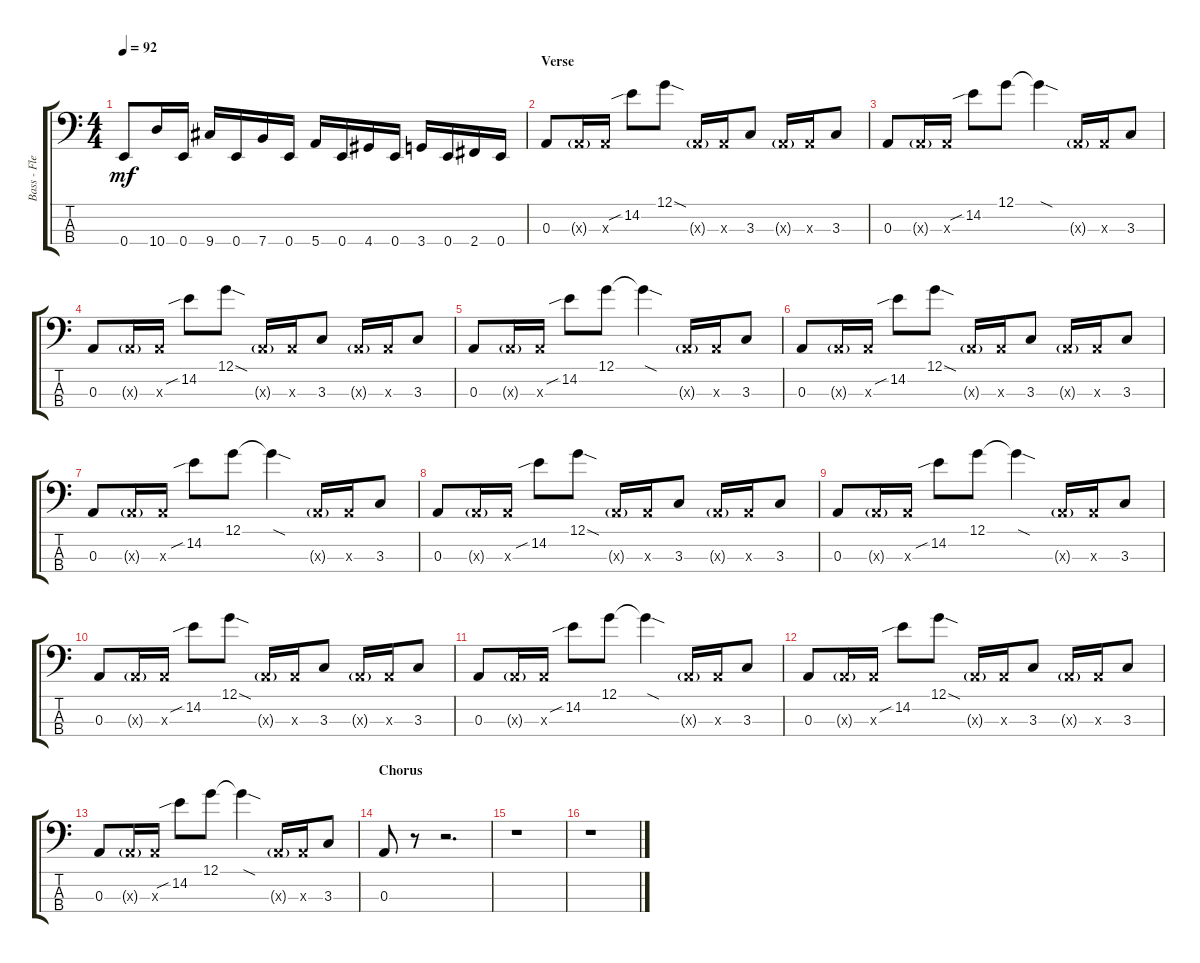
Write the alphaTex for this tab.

\track ("Bass - Flea" "Bass - Fle") {instrument electricbassfinger}
\staff {score tabs}
\tuning (G2 D2 A1 E1) {hide}
\ts (4 4)
\tempo 92
\clef f4
\ks c
0.4.8{dy mf} 10.4.16 0.4.16 9.4.16 0.4.16 7.4.16 0.4.16 5.4.16 0.4.16 4.4.16 0.4.16 3.4.16 0.4.16 2.4.16 0.4.16 |
\section ("" "Verse")
0.3.8 0.3{g x}.16 0.3{x}.16 14.2{sib}.8 12.1{sod}.8 0.3{g x}.16 0.3{x}.16 3.3.8 0.3{g x}.16 0.3{x}.16 3.3.8 |
0.3.8 0.3{g x}.16 0.3{x}.16 14.2{sib}.8 12.1.8 12.1{sod t}.4 0.3{g x}.16 0.3{x}.16 3.3.8 |
0.3.8 0.3{g x}.16 0.3{x}.16 14.2{sib}.8 12.1{sod}.8 0.3{g x}.16 0.3{x}.16 3.3.8 0.3{g x}.16 0.3{x}.16 3.3.8 |
0.3.8 0.3{g x}.16 0.3{x}.16 14.2{sib}.8 12.1.8 12.1{sod t}.4 0.3{g x}.16 0.3{x}.16 3.3.8 |
0.3.8 0.3{g x}.16 0.3{x}.16 14.2{sib}.8 12.1{sod}.8 0.3{g x}.16 0.3{x}.16 3.3.8 0.3{g x}.16 0.3{x}.16 3.3.8 |
0.3.8 0.3{g x}.16 0.3{x}.16 14.2{sib}.8 12.1.8 12.1{sod t}.4 0.3{g x}.16 0.3{x}.16 3.3.8 |
0.3.8 0.3{g x}.16 0.3{x}.16 14.2{sib}.8 12.1{sod}.8 0.3{g x}.16 0.3{x}.16 3.3.8 0.3{g x}.16 0.3{x}.16 3.3.8 |
0.3.8 0.3{g x}.16 0.3{x}.16 14.2{sib}.8 12.1.8 12.1{sod t}.4 0.3{g x}.16 0.3{x}.16 3.3.8 |
0.3.8 0.3{g x}.16 0.3{x}.16 14.2{sib}.8 12.1{sod}.8 0.3{g x}.16 0.3{x}.16 3.3.8 0.3{g x}.16 0.3{x}.16 3.3.8 |
0.3.8 0.3{g x}.16 0.3{x}.16 14.2{sib}.8 12.1.8 12.1{sod t}.4 0.3{g x}.16 0.3{x}.16 3.3.8 |
0.3.8 0.3{g x}.16 0.3{x}.16 14.2{sib}.8 12.1{sod}.8 0.3{g x}.16 0.3{x}.16 3.3.8 0.3{g x}.16 0.3{x}.16 3.3.8 |
0.3.8 0.3{g x}.16 0.3{x}.16 14.2{sib}.8 12.1.8 12.1{sod t}.4 0.3{g x}.16 0.3{x}.16 3.3.8 |
\section ("" "Chorus")
0.3.8 r.8 r.2{d} |
r.1 |
r.1
